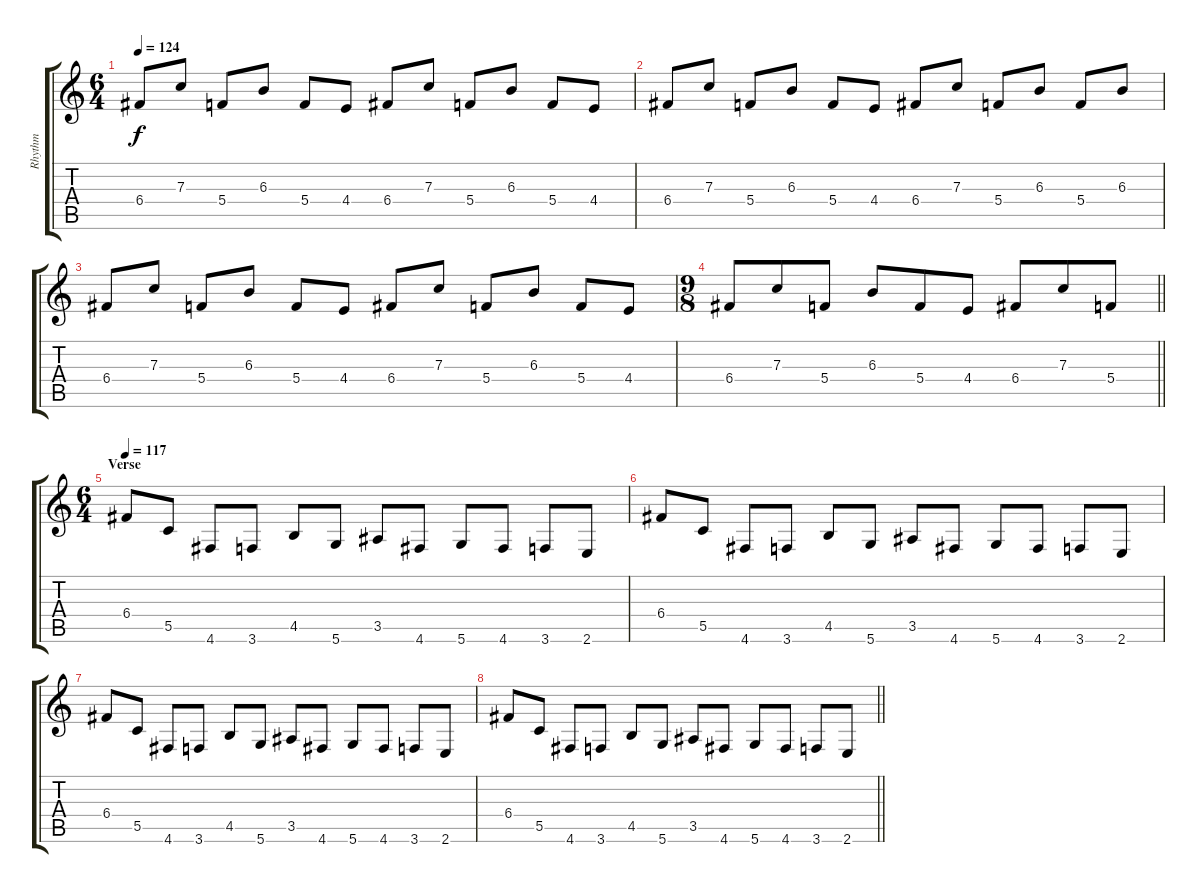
\track ("Rhythm" "Rhythm") {instrument distortionguitar}
\staff {score tabs}
\tuning (D4 A3 F3 C3 G2 D2) {hide}
\ts (6 4)
\tempo 124
\clef g2
\ks c
6.4.8{dy f} 7.3.8 5.4.8 6.3.8 5.4.8 4.4.8 6.4.8 7.3.8 5.4.8 6.3.8 5.4.8 4.4.8 |
6.4.8 7.3.8 5.4.8 6.3.8 5.4.8 4.4.8 6.4.8 7.3.8 5.4.8 6.3.8 5.4.8 6.3.8 |
6.4.8 7.3.8 5.4.8 6.3.8 5.4.8 4.4.8 6.4.8 7.3.8 5.4.8 6.3.8 5.4.8 4.4.8 |
\ts (9 8)
\barLineRight lightlight
6.4.8 7.3.8 5.4.8 6.3.8 5.4.8 4.4.8 6.4.8 7.3.8 5.4.8 |
\ts (6 4)
\section ("" "Verse")
\tempo 117
6.4.8 5.5.8 4.6.8 3.6.8 4.5.8 5.6.8 3.5.8 4.6.8 5.6.8 4.6.8 3.6.8 2.6.8 |
6.4.8 5.5.8 4.6.8 3.6.8 4.5.8 5.6.8 3.5.8 4.6.8 5.6.8 4.6.8 3.6.8 2.6.8 |
6.4.8 5.5.8 4.6.8 3.6.8 4.5.8 5.6.8 3.5.8 4.6.8 5.6.8 4.6.8 3.6.8 2.6.8 |
\barLineRight lightlight
6.4.8 5.5.8 4.6.8 3.6.8 4.5.8 5.6.8 3.5.8 4.6.8 5.6.8 4.6.8 3.6.8 2.6.8
